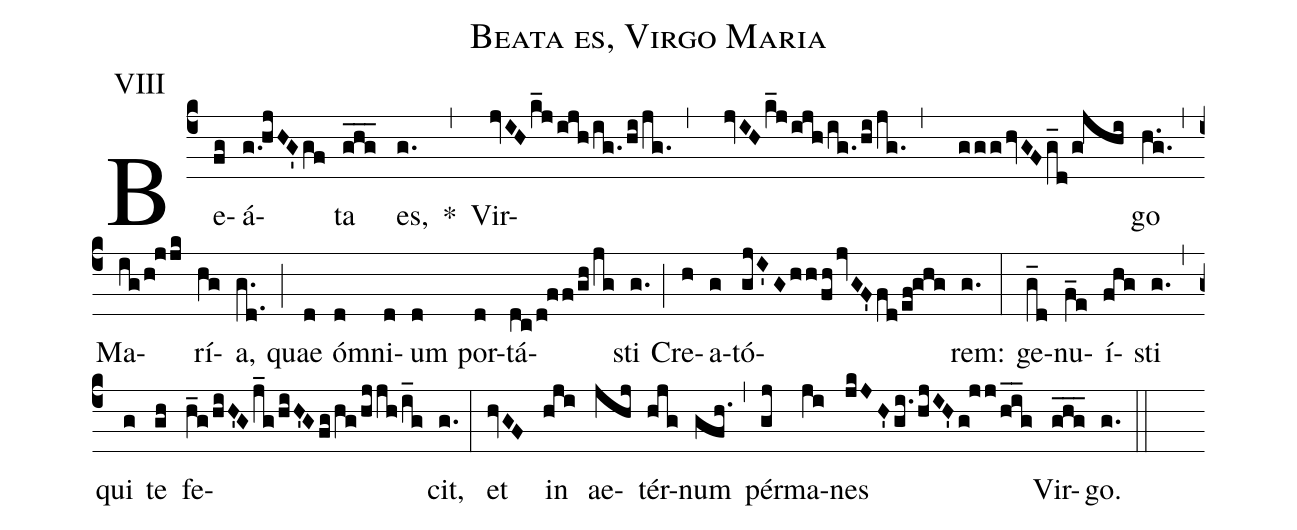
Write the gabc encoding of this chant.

name: Beata es, Virgo Maria;
office-part: missa, offertorium;
annotation: VIII;
mode: 8;
%%
(c4)
Be(fg)á(g.!hjHG'gf)ta(g_h_g_) es,(g.) *(,)
Vir(jvIHk_j/ijh/ig./hi/jg., jvIHk_j/ijh/ig./hi/jg., ggg/hvGFg_d/g!jhi)go(h.g.) (,)
Ma(ig/h!j/jk)rí(hg)a,(g.d.) (;)
quae(d) óm(d)ni(d)um(d) por(d)tá(dc/d!ff/gh/jg)sti(g.) (;)
Cre(h)a(g)tó(gjI'Ghh/fhjvGF'fd/ef!ghg)rem:(g.) (:)

ge(g_d)nu(f_e)í(fhg)sti(g.) (,)
qui(g) te(gh) fe(h_g/hiH'Gj_g/hiH'G/fg/hg/hj/jh/i_g)cit,(g.) (:)

et(hvGF) in(hji) ae(jhj)tér(hjg)num(gfh.) (,)
pér(gj)ma(ji)nes(jkJH'/gi./hjIH'/g!jj/h_i_g) Vir(g_h_g_)go.(g.) (::)
